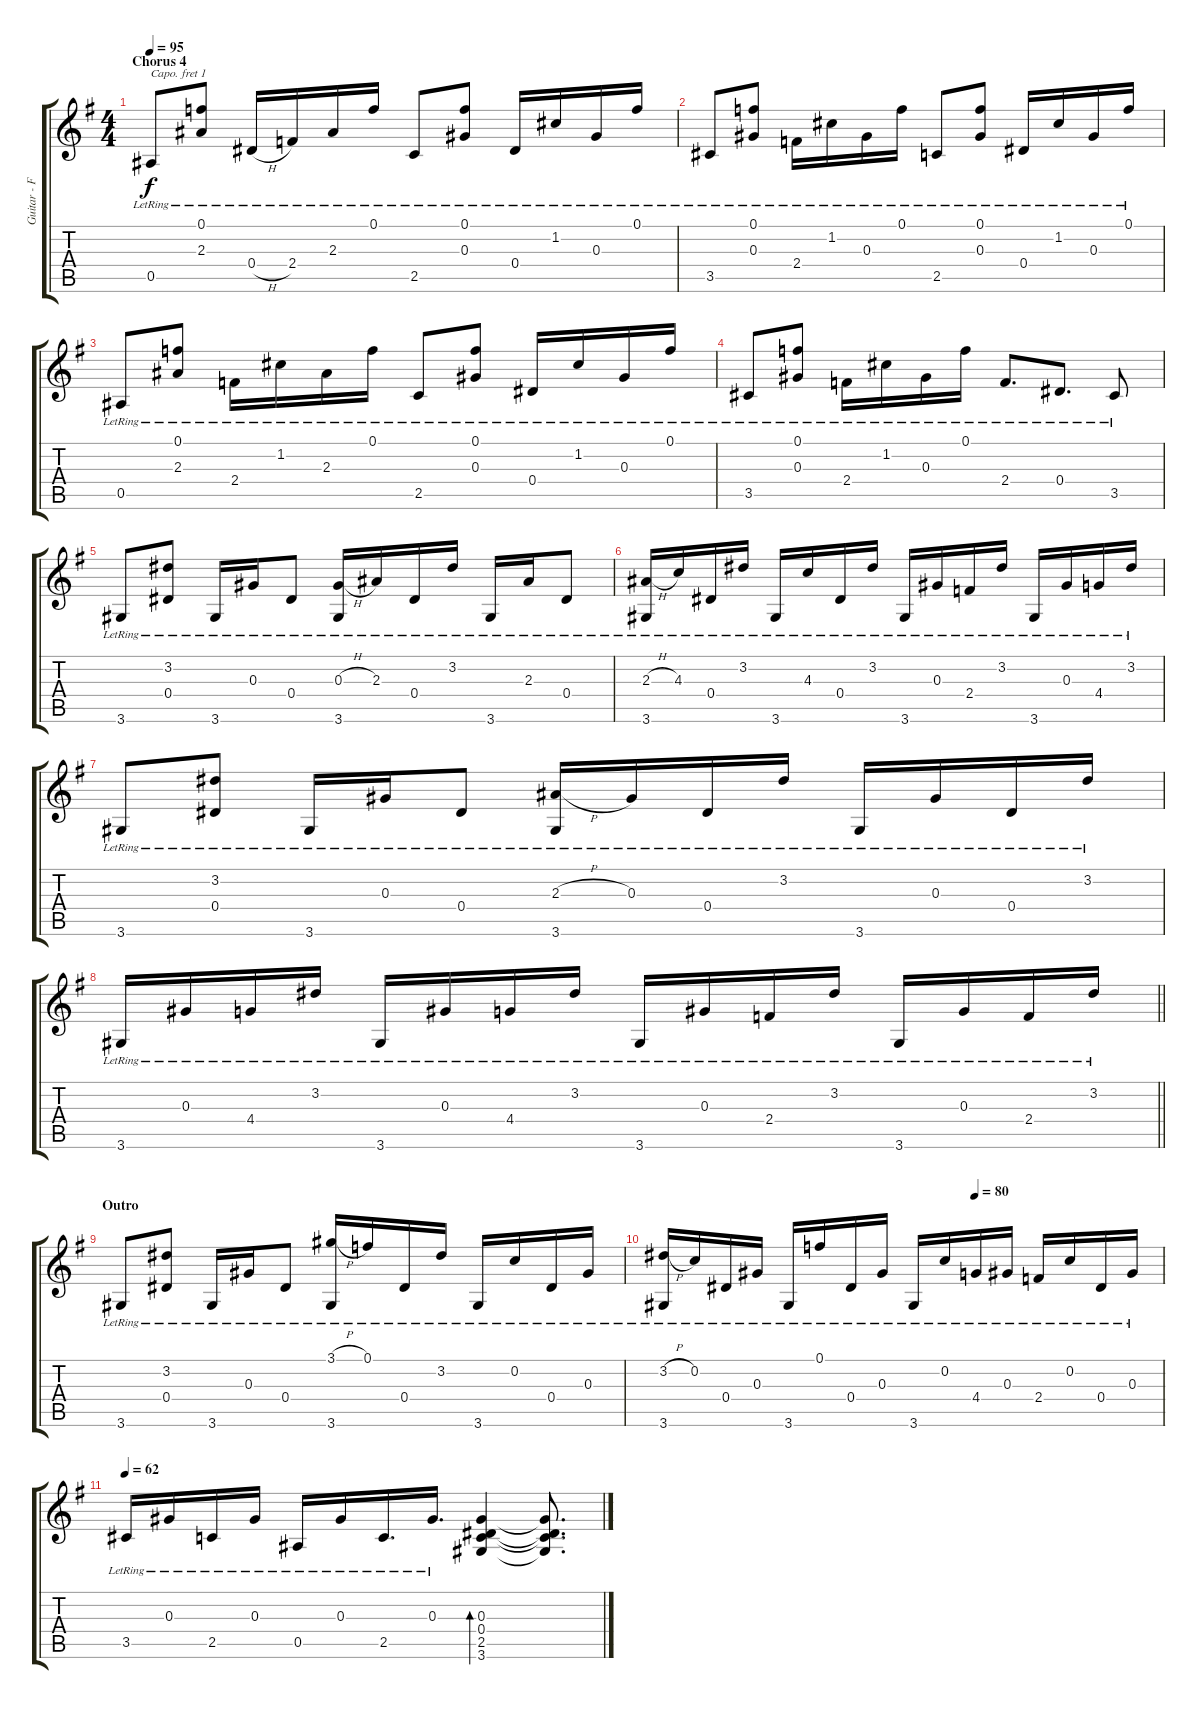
\track ("Guitar - Fionn Regan" "Guitar - F") {instrument acousticguitarsteel}
\staff {score tabs}
\capo 1
\tuning (E4 B3 G3 D3 A2 E2) {hide}
\ts (4 4)
\section ("" "Chorus 4")
\tempo 95
\clef g2
\ks g
0.5{lr}.8{dy f} (0.1{lr} 2.3{lr}).8 0.4{h lr}.16 2.4{lr}.16 2.3{lr}.16 0.1{lr}.16 2.5{lr}.8 (0.1{lr} 0.3{lr}).8 0.4{lr}.16 1.2{lr}.16 0.3{lr}.16 0.1{lr}.16 |
3.5{lr}.8 (0.1{lr} 0.3{lr}).8 2.4{lr}.16 1.2{lr}.16 0.3{lr}.16 0.1{lr}.16 2.5{lr}.8 (0.1{lr} 0.3{lr}).8 0.4{lr}.16 1.2{lr}.16 0.3{lr}.16 0.1{lr}.16 |
0.5{lr}.8 (0.1{lr} 2.3{lr}).8 2.4{lr}.16 1.2{lr}.16 2.3{lr}.16 0.1{lr}.16 2.5{lr}.8 (0.1{lr} 0.3{lr}).8 0.4{lr}.16 1.2{lr}.16 0.3{lr}.16 0.1{lr}.16 |
3.5{lr}.8 (0.1{lr} 0.3{lr}).8 2.4{lr}.16 1.2{lr}.16 0.3{lr}.16 0.1{lr}.16 2.4{lr}.8{d} 0.4{lr}.8{d} 3.5{lr}.8 |
3.6{lr}.8 (3.2{lr} 0.4{lr}).8 3.6{lr}.16 0.3{lr}.16 0.4{lr}.8 (0.3{h lr} 3.6{lr}).16 2.3{lr}.16 0.4{lr}.16 3.2{lr}.16 3.6{lr}.16 2.3{lr}.16 0.4{lr}.8 |
(2.3{h lr} 3.6{lr}).16 4.3{lr}.16 0.4{lr}.16 3.2{lr}.16 3.6{lr}.16 4.3{lr}.16 0.4{lr}.16 3.2{lr}.16 3.6{lr}.16 0.3{lr}.16 2.4{lr}.16 3.2{lr}.16 3.6{lr}.16 0.3{lr}.16 4.4{lr}.16 3.2{lr}.16 |
3.6{lr}.8 (3.2{lr} 0.4{lr}).8 3.6{lr}.16 0.3{lr}.16 0.4{lr}.8 (2.3{h lr} 3.6{lr}).16 0.3{lr}.16 0.4{lr}.16 3.2{lr}.16 3.6{lr}.16 0.3{lr}.16 0.4{lr}.16 3.2{lr}.16 |
\barLineRight lightlight
3.6{lr}.16 0.3{lr}.16 4.4{lr}.16 3.2{lr}.16 3.6{lr}.16 0.3{lr}.16 4.4{lr}.16 3.2{lr}.16 3.6{lr}.16 0.3{lr}.16 2.4{lr}.16 3.2{lr}.16 3.6{lr}.16 0.3{lr}.16 2.4{lr}.16 3.2{lr}.16 |
\section ("" "Outro")
3.6{lr}.8 (3.2{lr} 0.4{lr}).8 3.6{lr}.16 0.3{lr}.16 0.4{lr}.8 (3.1{h lr} 3.6{lr}).16 0.1{lr}.16 0.4{lr}.16 3.2{lr}.16 3.6{lr}.16 0.2{lr}.16 0.4{lr}.16 0.3{lr}.16 |
\tempo (80 0.625)
(3.2{h lr} 3.6{lr}).16 0.2{lr}.16 0.4{lr}.16 0.3{lr}.16 3.6{lr}.16 0.1{lr}.16 0.4{lr}.16 0.3{lr}.16 3.6{lr}.16 0.2{lr}.16 4.4{lr}.16 0.3{lr}.16 2.4{lr}.16 0.2{lr}.16 0.4{lr}.16 0.3{lr}.16 |
\tempo 62
3.5{lr}.16 0.3{lr}.16 2.5{lr}.16 0.3{lr}.16 0.5{lr}.16 0.3{lr}.16 2.5{lr}.16{d} 0.3{lr}.16{d} (0.3 0.4 2.5 3.6).4{bd 240} (0.3{t} 0.4{t} 2.5{t} 3.6{t}).8{d}
